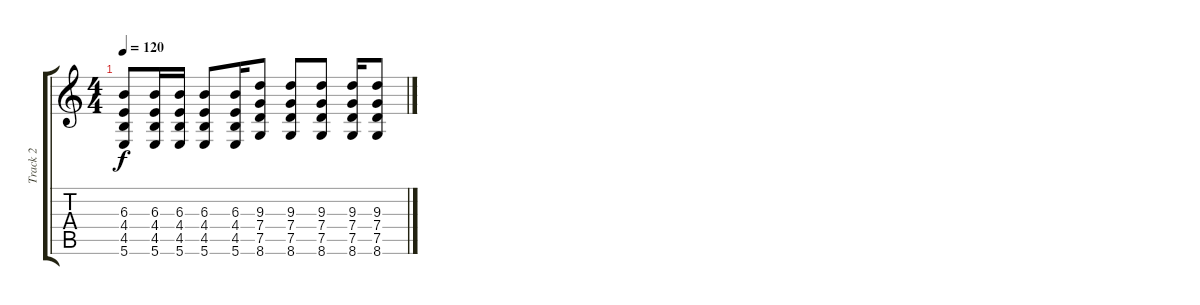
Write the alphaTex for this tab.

\track ("Track 2" "Track 2") {instrument overdrivenguitar}
\staff {score tabs}
\tuning (D4 A3 F3 C3 G2 B1) {hide}
\ts (4 4)
\tempo 120
\clef g2
\ks c
(6.3 4.4 4.5 5.6).8{dy f} (6.3 4.4 4.5 5.6).16 (6.3 4.4 4.5 5.6).16 (6.3 4.4 4.5 5.6).8 (6.3 4.4 4.5 5.6).16 (9.3 7.4 7.5 8.6).8 (9.3 7.4 7.5 8.6).8 (9.3 7.4 7.5 8.6).8 (9.3 7.4 7.5 8.6).16 (9.3 7.4 7.5 8.6).8
